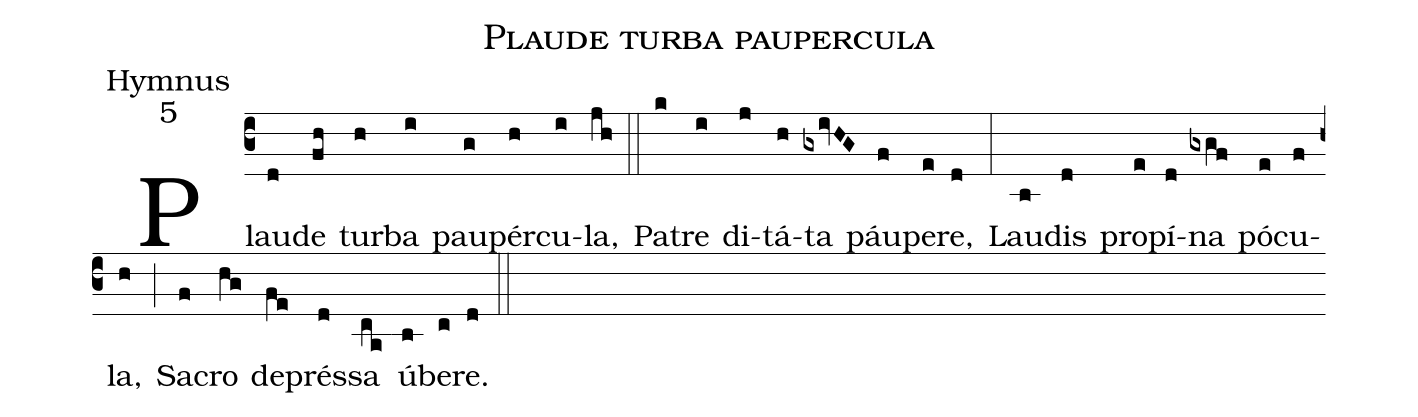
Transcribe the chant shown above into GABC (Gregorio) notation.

name:Plaude turba paupercula;
office-part:Hymnus;
mode:5;
%%
(c3) Plau(d)de(fh) tur(h)ba(i) pau(g)pér(h)cu(i)la,(jh) (::)
Pa(k)tre(i) di(j)tá(h)ta(gxivHG) páu(f)pe(e)re,(d) (:)
Lau(b)dis(d) pro(e)pí(d)na(gxgf) pó(e)cu(f)la,(h) (;) Sa(f)cro(hg) de(fe)prés(d)sa(ca) ú(b)be(c)re.(d) (::)
